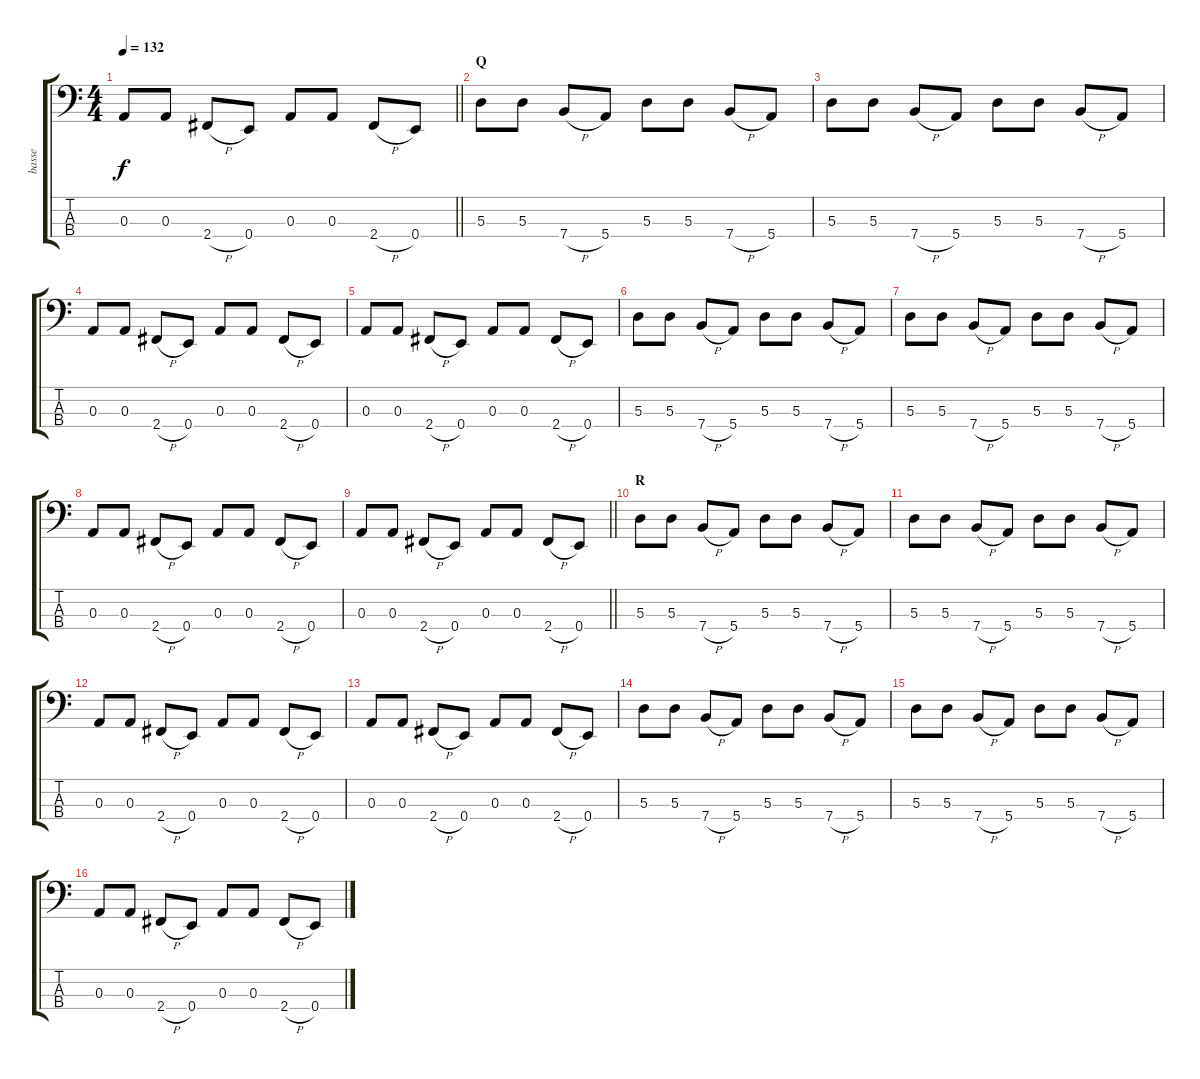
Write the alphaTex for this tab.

\track ("basse" "basse") {instrument synthbass2}
\staff {score tabs}
\tuning (G2 D2 A1 E1) {hide}
\ts (4 4)
\tempo 132
\clef f4
\barLineRight lightlight
\ks c
0.3.8{dy f} 0.3.8 2.4{h}.8 0.4.8 0.3.8 0.3.8 2.4{h}.8 0.4.8 |
\section ("" "Q")
5.3.8 5.3.8 7.4{h}.8 5.4.8 5.3.8 5.3.8 7.4{h}.8 5.4.8 |
5.3.8 5.3.8 7.4{h}.8 5.4.8 5.3.8 5.3.8 7.4{h}.8 5.4.8 |
0.3.8 0.3.8 2.4{h}.8 0.4.8 0.3.8 0.3.8 2.4{h}.8 0.4.8 |
0.3.8 0.3.8 2.4{h}.8 0.4.8 0.3.8 0.3.8 2.4{h}.8 0.4.8 |
5.3.8 5.3.8 7.4{h}.8 5.4.8 5.3.8 5.3.8 7.4{h}.8 5.4.8 |
5.3.8 5.3.8 7.4{h}.8 5.4.8 5.3.8 5.3.8 7.4{h}.8 5.4.8 |
0.3.8 0.3.8 2.4{h}.8 0.4.8 0.3.8 0.3.8 2.4{h}.8 0.4.8 |
\barLineRight lightlight
0.3.8 0.3.8 2.4{h}.8 0.4.8 0.3.8 0.3.8 2.4{h}.8 0.4.8 |
\section ("" "R")
5.3.8 5.3.8 7.4{h}.8 5.4.8 5.3.8 5.3.8 7.4{h}.8 5.4.8 |
5.3.8 5.3.8 7.4{h}.8 5.4.8 5.3.8 5.3.8 7.4{h}.8 5.4.8 |
0.3.8 0.3.8 2.4{h}.8 0.4.8 0.3.8 0.3.8 2.4{h}.8 0.4.8 |
0.3.8 0.3.8 2.4{h}.8 0.4.8 0.3.8 0.3.8 2.4{h}.8 0.4.8 |
5.3.8 5.3.8 7.4{h}.8 5.4.8 5.3.8 5.3.8 7.4{h}.8 5.4.8 |
5.3.8 5.3.8 7.4{h}.8 5.4.8 5.3.8 5.3.8 7.4{h}.8 5.4.8 |
0.3.8 0.3.8 2.4{h}.8 0.4.8 0.3.8 0.3.8 2.4{h}.8 0.4.8
